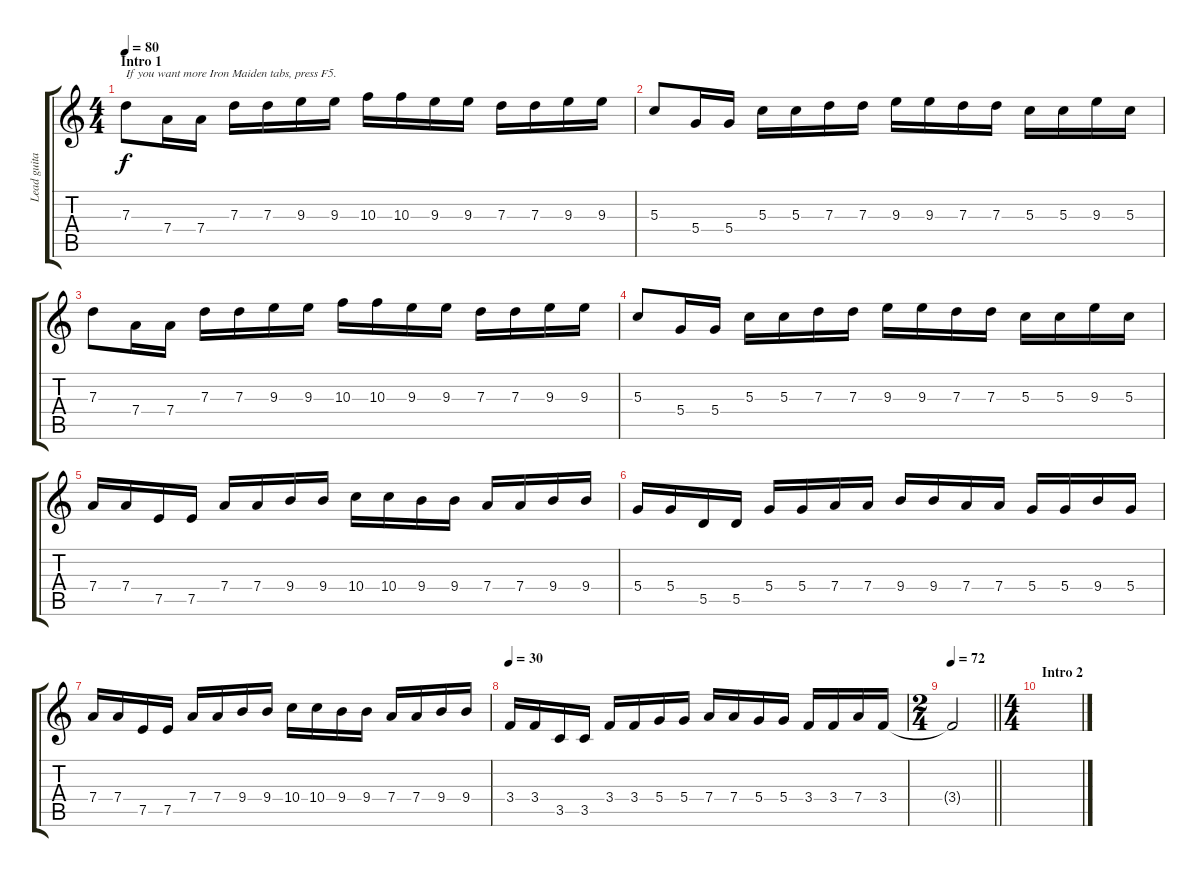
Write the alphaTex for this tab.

\track ("Lead guitar 1" "Lead guita") {instrument distortionguitar}
\staff {score tabs}
\tuning (E4 B3 G3 D3 A2 E2) {hide}
\ts (4 4)
\section ("" "Intro 1")
\tempo 80
\clef g2
\ks c
7.3.8{txt "If you want more Iron Maiden tabs, press F5." dy f instrument distortionguitar} 7.4.16 7.4.16 7.3.16 7.3.16 9.3.16 9.3.16 10.3.16 10.3.16 9.3.16 9.3.16 7.3.16 7.3.16 9.3.16 9.3.16 |
5.3.8 5.4.16 5.4.16 5.3.16 5.3.16 7.3.16 7.3.16 9.3.16 9.3.16 7.3.16 7.3.16 5.3.16 5.3.16 9.3.16 5.3.16 |
7.3.8 7.4.16 7.4.16 7.3.16 7.3.16 9.3.16 9.3.16 10.3.16 10.3.16 9.3.16 9.3.16 7.3.16 7.3.16 9.3.16 9.3.16 |
5.3.8 5.4.16 5.4.16 5.3.16 5.3.16 7.3.16 7.3.16 9.3.16 9.3.16 7.3.16 7.3.16 5.3.16 5.3.16 9.3.16 5.3.16 |
7.4.16 7.4.16 7.5.16 7.5.16 7.4.16 7.4.16 9.4.16 9.4.16 10.4.16 10.4.16 9.4.16 9.4.16 7.4.16 7.4.16 9.4.16 9.4.16 |
5.4.16 5.4.16 5.5.16 5.5.16 5.4.16 5.4.16 7.4.16 7.4.16 9.4.16 9.4.16 7.4.16 7.4.16 5.4.16 5.4.16 9.4.16 5.4.16 |
7.4.16 7.4.16 7.5.16 7.5.16 7.4.16 7.4.16 9.4.16 9.4.16 10.4.16 10.4.16 9.4.16 9.4.16 7.4.16 7.4.16 9.4.16 9.4.16 |
\tempo 30
3.4.16 3.4.16 3.5.16 3.5.16 3.4.16 3.4.16 5.4.16 5.4.16 7.4.16 7.4.16 5.4.16 5.4.16 3.4.16 3.4.16 7.4.16 3.4.16 |
\ts (2 4)
\tempo 72
\barLineRight lightlight
3.4{t}.2 |
\ts (4 4)
\section ("" "Intro 2")
